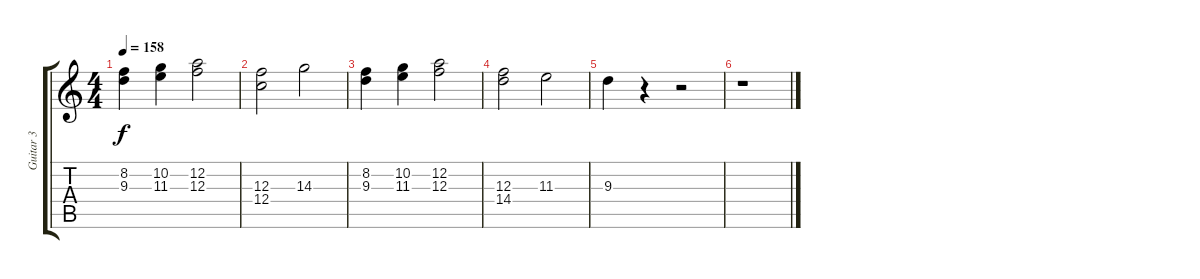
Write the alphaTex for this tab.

\track ("Guitar 3" "Guitar 3") {instrument distortionguitar}
\staff {score tabs}
\tuning (D4 A3 F3 C3 G2 D2) {hide}
\ts (4 4)
\tempo 158
\clef g2
\ks c
(8.2 9.3).4{dy f} (10.2 11.3).4 (12.2 12.3).2 |
(12.3 12.4).2 14.3.2 |
(8.2 9.3).4 (10.2 11.3).4 (12.2 12.3).2 |
(12.3 14.4).2 11.3.2 |
9.3.4 r.4 r.2 |
r.1
